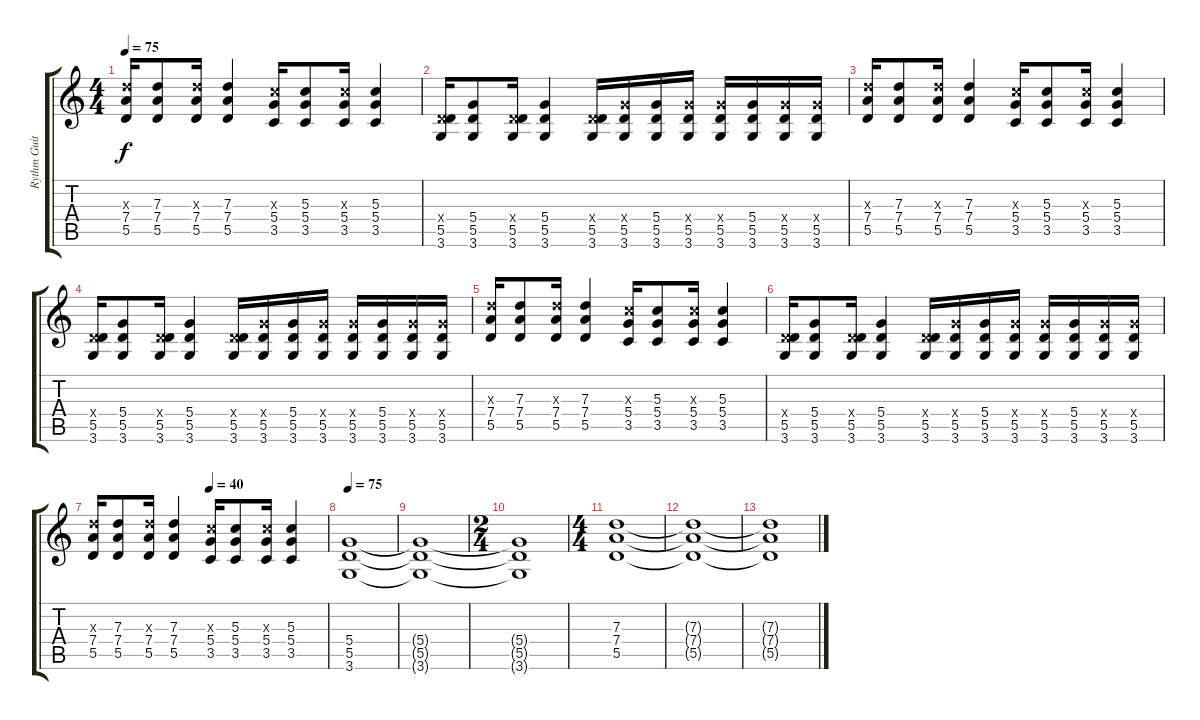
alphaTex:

\track ("Rythm Guitar II" "Rythm Guit") {instrument distortionguitar}
\staff {score tabs}
\tuning (E4 B3 G3 D3 A2 E2) {hide}
\ts (4 4)
\tempo 75
\clef g2
\ks c
(7.3{x} 7.4 5.5).16{dy f} (7.3 7.4 5.5).8 (7.3{x} 7.4 5.5).16 (7.3 7.4 5.5).4 (5.3{x} 5.4 3.5).16 (5.3 5.4 3.5).8 (5.3{x} 5.4 3.5).16 (5.3 5.4 3.5).4 |
(0.4{x} 5.5 3.6).16 (5.4 5.5 3.6).8 (0.4{x} 5.5 3.6).16 (5.4 5.5 3.6).4 (0.4{x} 5.5 3.6).16 (5.4{x} 5.5 3.6).16 (5.4 5.5 3.6).16 (5.4{x} 5.5 3.6).16 (5.4{x} 5.5 3.6).16 (5.4 5.5 3.6).16 (5.4{x} 5.5 3.6).16 (5.4{x} 5.5 3.6).16 |
(7.3{x} 7.4 5.5).16 (7.3 7.4 5.5).8 (7.3{x} 7.4 5.5).16 (7.3 7.4 5.5).4 (5.3{x} 5.4 3.5).16 (5.3 5.4 3.5).8 (5.3{x} 5.4 3.5).16 (5.3 5.4 3.5).4 |
(0.4{x} 5.5 3.6).16 (5.4 5.5 3.6).8 (0.4{x} 5.5 3.6).16 (5.4 5.5 3.6).4 (0.4{x} 5.5 3.6).16 (5.4{x} 5.5 3.6).16 (5.4 5.5 3.6).16 (5.4{x} 5.5 3.6).16 (5.4{x} 5.5 3.6).16 (5.4 5.5 3.6).16 (5.4{x} 5.5 3.6).16 (5.4{x} 5.5 3.6).16 |
(7.3{x} 7.4 5.5).16 (7.3 7.4 5.5).8 (7.3{x} 7.4 5.5).16 (7.3 7.4 5.5).4 (5.3{x} 5.4 3.5).16 (5.3 5.4 3.5).8 (5.3{x} 5.4 3.5).16 (5.3 5.4 3.5).4 |
(0.4{x} 5.5 3.6).16 (5.4 5.5 3.6).8 (0.4{x} 5.5 3.6).16 (5.4 5.5 3.6).4 (0.4{x} 5.5 3.6).16 (5.4{x} 5.5 3.6).16 (5.4 5.5 3.6).16 (5.4{x} 5.5 3.6).16 (5.4{x} 5.5 3.6).16 (5.4 5.5 3.6).16 (5.4{x} 5.5 3.6).16 (5.4{x} 5.5 3.6).16 |
\tempo (40 0.5)
(7.3{x} 7.4 5.5).16 (7.3 7.4 5.5).8 (7.3{x} 7.4 5.5).16 (7.3 7.4 5.5).4 (5.3{x} 5.4 3.5).16 (5.3 5.4 3.5).8 (5.3{x} 5.4 3.5).16 (5.3 5.4 3.5).4 |
\tempo 75
(5.4 5.5 3.6).1 |
(5.4{t} 5.5{t} 3.6{t}).1 |
\ts (2 4)
(5.4{t} 5.5{t} 3.6{t}).1 |
\ts (4 4)
(7.3 7.4 5.5).1{volume 4} |
(7.3{t} 7.4{t} 5.5{t}).1 |
(7.3{t} 7.4{t} 5.5{t}).1
